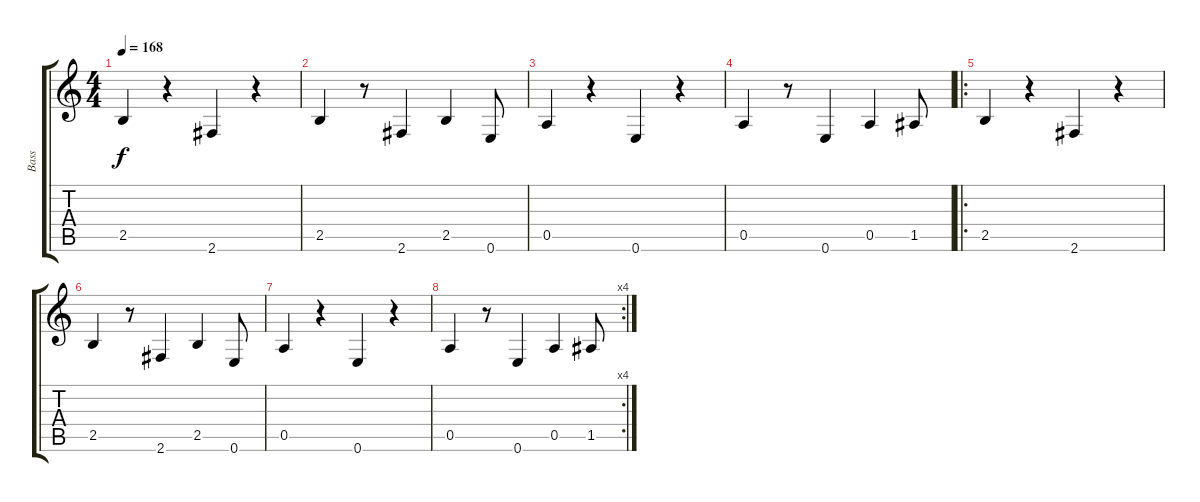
\track ("Bass" "Bass") {instrument acousticbass}
\staff {score tabs}
\tuning (E4 B3 G3 D3 A2 E2) {hide}
\ts (4 4)
\tempo 168
\clef g2
\ks c
2.5.4{dy f} r.4 2.6.4 r.4 |
2.5.4 r.8 2.6.4 2.5.4 0.6.8 |
0.5.4 r.4 0.6.4 r.4 |
0.5.4 r.8 0.6.4 0.5.4 1.5.8 |
\ro
2.5.4 r.4 2.6.4 r.4 |
2.5.4 r.8 2.6.4 2.5.4 0.6.8 |
0.5.4 r.4 0.6.4 r.4 |
\rc 4
0.5.4 r.8 0.6.4 0.5.4 1.5.8
